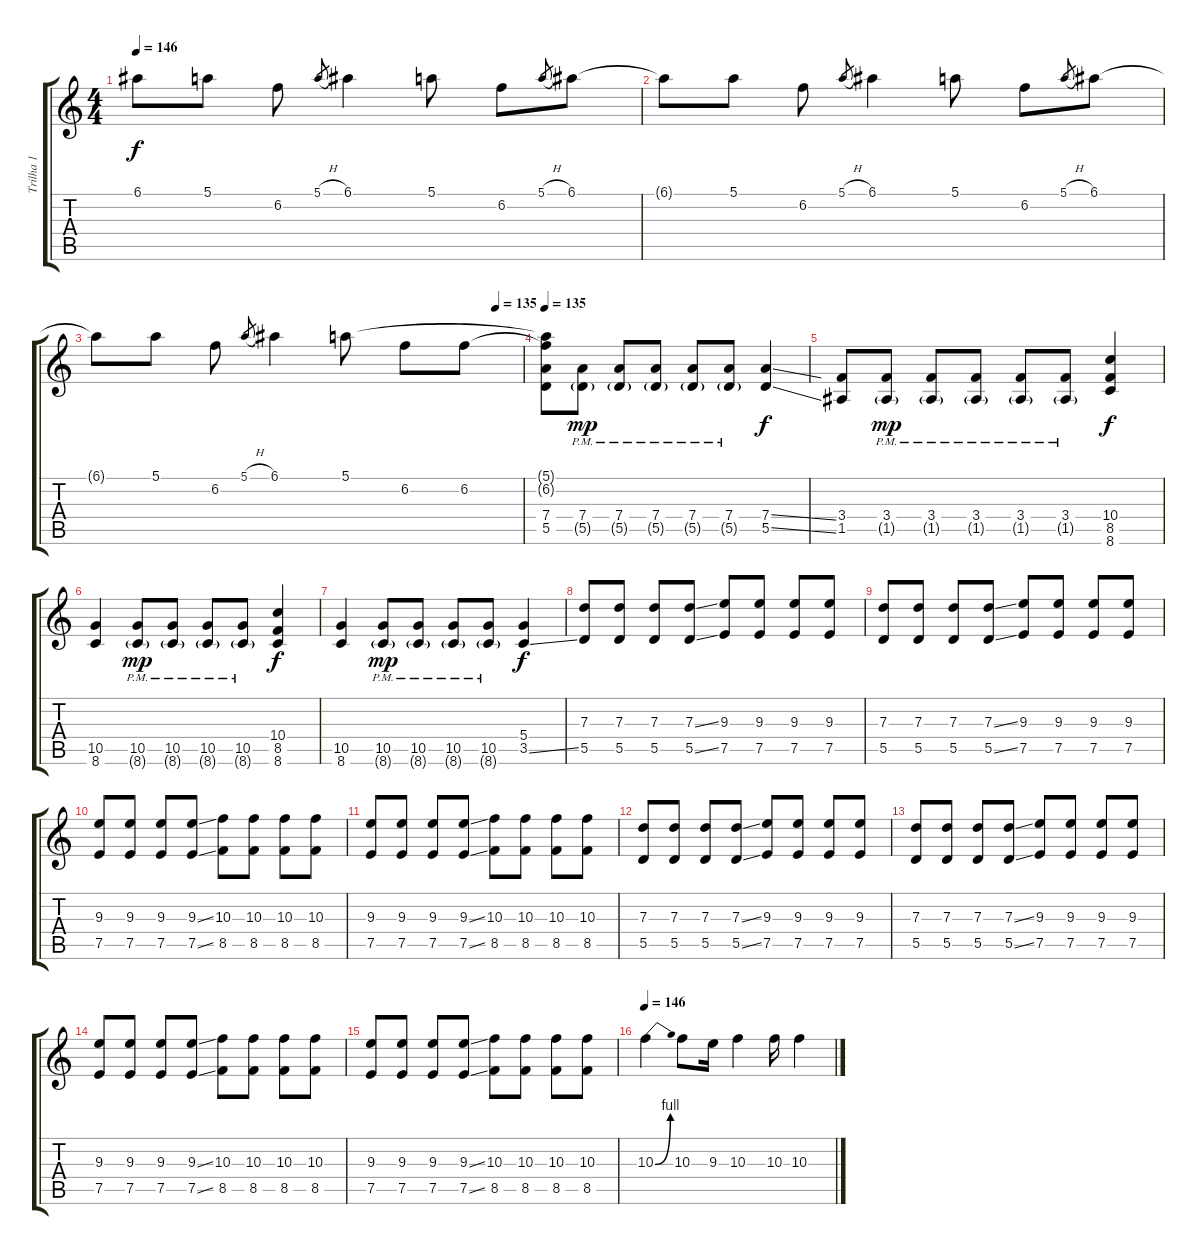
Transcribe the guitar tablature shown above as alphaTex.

\track ("Trilha 1" "Trilha 1") {instrument overdrivenguitar}
\staff {score tabs}
\tuning (E4 B3 G3 D3 A2 E2) {hide}
\ts (4 4)
\tempo 146
\clef g2
\ks c
6.1{t}.8{dy f} 5.1.8 6.2.8 5.1{h}.8{gr} 6.1.4 5.1.8 6.2.8 5.1{h}.8{gr} 6.1.8 |
6.1{t}.8 5.1.8 6.2.8 5.1{h}.8{gr} 6.1.4 5.1.8 6.2.8 5.1{h}.8{gr} 6.1.8 |
\tempo (135 0.9375)
6.1{t}.8 5.1.8 6.2.8 5.1{h}.8{gr} 6.1.4 5.1.8 6.2.8 6.2.8 |
\section ("" "")
\tempo 135
(5.1{t} 6.2{t} 7.4 5.5).8 (7.4{pm} 5.5{g}).8{dy mp} (7.4{pm} 5.5{g}).8 (7.4{pm} 5.5{g}).8 (7.4{pm} 5.5{g}).8 (7.4{pm} 5.5{g}).8 (7.4{ss} 5.5{ss}).4{dy f} |
(3.4 1.5).8 (3.4{pm} 1.5{g}).8{dy mp} (3.4{pm} 1.5{g}).8 (3.4{pm} 1.5{g}).8 (3.4{pm} 1.5{g}).8 (3.4{pm} 1.5{g}).8 (10.4 8.5 8.6).4{dy f} |
(10.5 8.6).4 (10.5{pm} 8.6{g}).8{dy mp} (10.5{pm} 8.6{g}).8 (10.5{pm} 8.6{g}).8 (10.5{pm} 8.6{g}).8 (10.4 8.5 8.6).4{dy f} |
(10.5 8.6).4 (10.5{pm} 8.6{g}).8{dy mp} (10.5{pm} 8.6{g}).8 (10.5{pm} 8.6{g}).8 (10.5{pm} 8.6{g}).8 (5.4 3.5{ss}).4{dy f} |
(7.3 5.5).8 (7.3 5.5).8 (7.3 5.5).8 (7.3{ss} 5.5{ss}).8 (9.3 7.5).8 (9.3 7.5).8 (9.3 7.5).8 (9.3 7.5).8 |
(7.3 5.5).8 (7.3 5.5).8 (7.3 5.5).8 (7.3{ss} 5.5{ss}).8 (9.3 7.5).8 (9.3 7.5).8 (9.3 7.5).8 (9.3 7.5).8 |
(9.3 7.5).8 (9.3 7.5).8 (9.3 7.5).8 (9.3{ss} 7.5{ss}).8 (10.3 8.5).8 (10.3 8.5).8 (10.3 8.5).8 (10.3 8.5).8 |
(9.3 7.5).8 (9.3 7.5).8 (9.3 7.5).8 (9.3{ss} 7.5{ss}).8 (10.3 8.5).8 (10.3 8.5).8 (10.3 8.5).8 (10.3 8.5).8 |
(7.3 5.5).8 (7.3 5.5).8 (7.3 5.5).8 (7.3{ss} 5.5{ss}).8 (9.3 7.5).8 (9.3 7.5).8 (9.3 7.5).8 (9.3 7.5).8 |
(7.3 5.5).8 (7.3 5.5).8 (7.3 5.5).8 (7.3{ss} 5.5{ss}).8 (9.3 7.5).8 (9.3 7.5).8 (9.3 7.5).8 (9.3 7.5).8 |
(9.3 7.5).8 (9.3 7.5).8 (9.3 7.5).8 (9.3{ss} 7.5{ss}).8 (10.3 8.5).8 (10.3 8.5).8 (10.3 8.5).8 (10.3 8.5).8 |
(9.3 7.5).8 (9.3 7.5).8 (9.3 7.5).8 (9.3{ss} 7.5{ss}).8 (10.3 8.5).8 (10.3 8.5).8 (10.3 8.5).8 (10.3 8.5).8 |
\section ("" "")
\tempo 146
10.3{be (bend 0 0 60 4)}.4 10.3.8 9.3.16 10.3.4 10.3.16 10.3.4
